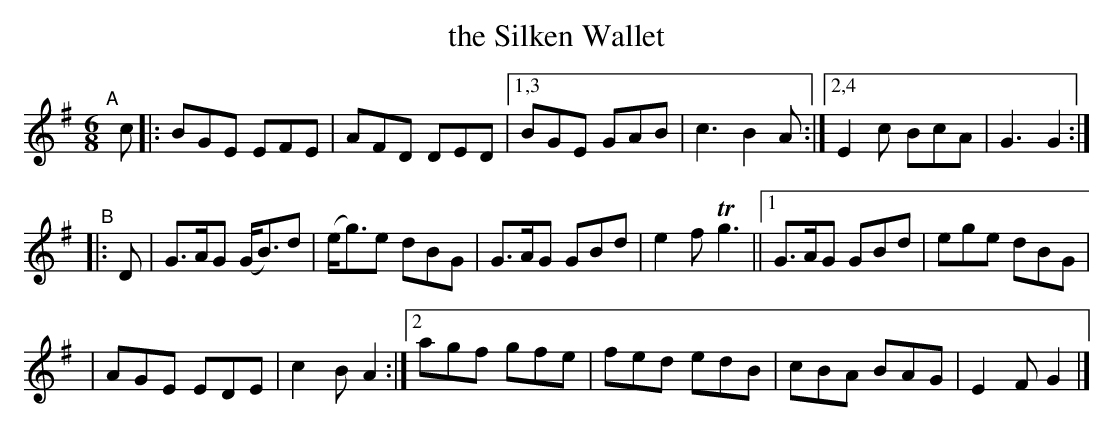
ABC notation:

X:1
T: the Silken Wallet
M: 6/8
L: 1/8
K: G
"^A"\
[|]c |: BGE EFE | AFD DED |[1,3 BGE GAB | c3 B2A :|[2,4 E2c BcA | G3 G2 :|
"^B"|: D \
| G>AG (G<B)d | (e<g)e dBG | G>AG GBd | e2f Tg3 ||[1 G>AG GBd | ege dBG |
| AGE EDE | c2B A2 :|[2 agf  gfe | fed edB | cBA BAG | E2F G2 |]
